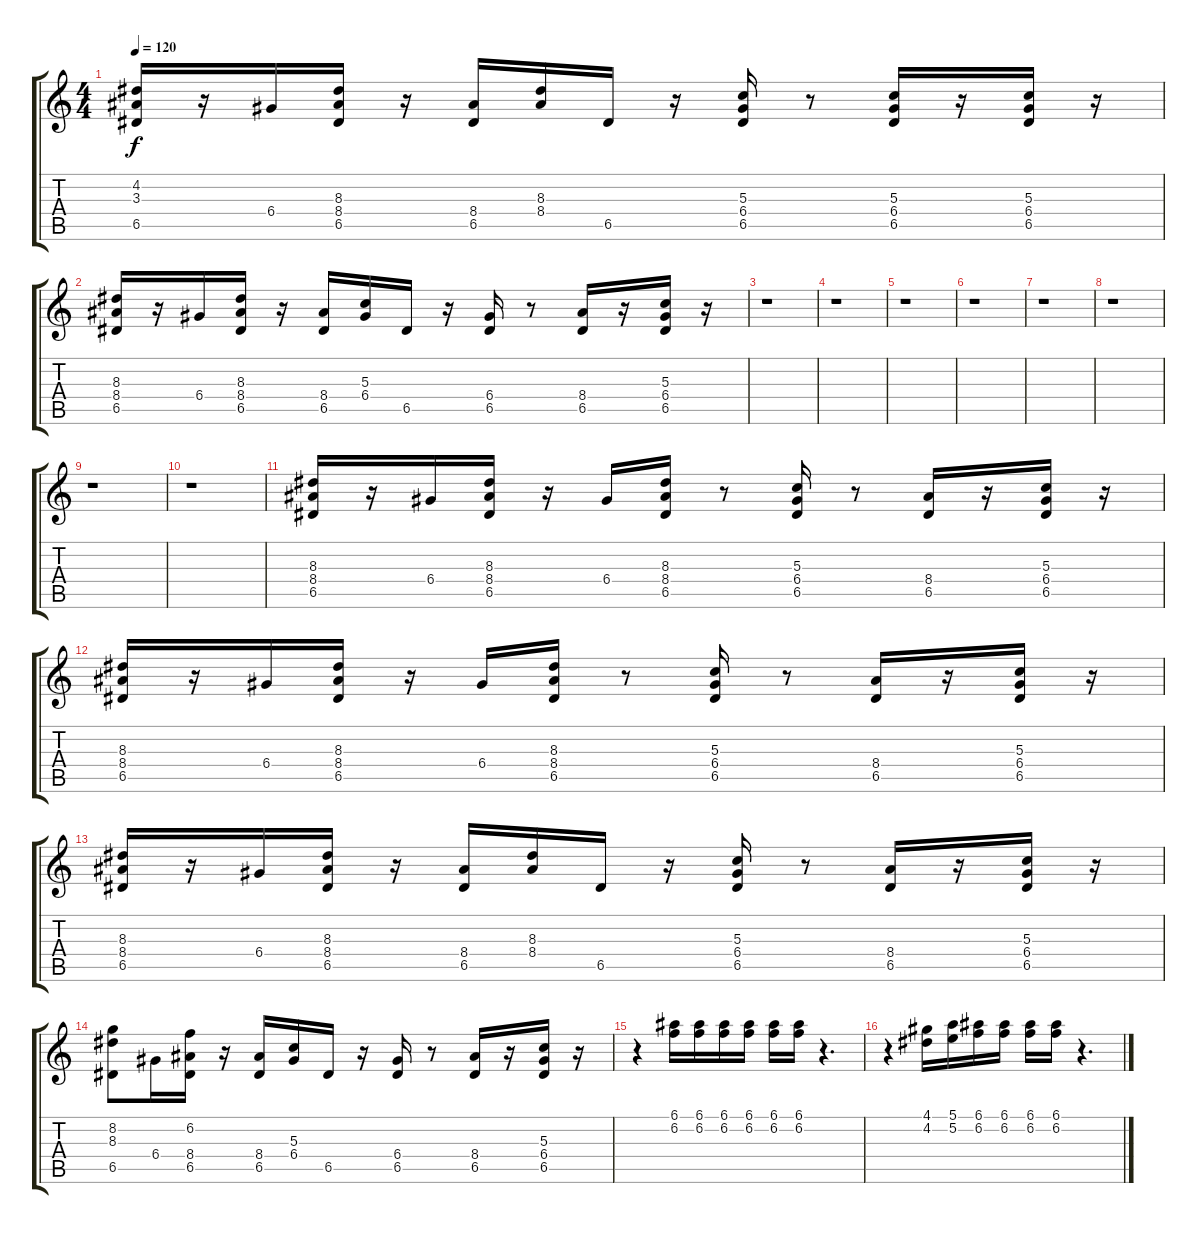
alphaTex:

\track "" {instrument electricguitarclean}
\staff {score tabs}
\tuning (E4 B3 G3 D3 A2 E2) {hide}
\ts (4 4)
\tempo 120
\clef g2
\ks c
(4.2 3.3 6.5).16{dy f} r.16 6.4.16 (8.3 8.4 6.5).16 r.16 (8.4 6.5).16 (8.3 8.4).16 6.5.16 r.16 (5.3 6.4 6.5).16 r.8 (5.3 6.4 6.5).16 r.16 (5.3 6.4 6.5).16 r.16 |
(8.3 8.4 6.5).16 r.16 6.4.16 (8.3 8.4 6.5).16 r.16 (8.4 6.5).16 (5.3 6.4).16 6.5.16 r.16 (6.4 6.5).16 r.8 (8.4 6.5).16 r.16 (5.3 6.4 6.5).16 r.16 |
r.1 |
r.1 |
r.1 |
r.1 |
r.1 |
r.1 |
r.1 |
r.1 |
(8.3 8.4 6.5).16 r.16 6.4.16 (8.3 8.4 6.5).16 r.16 6.4.16 (8.3 8.4 6.5).16 r.8 (5.3 6.4 6.5).16 r.8 (8.4 6.5).16 r.16 (5.3 6.4 6.5).16 r.16 |
(8.3 8.4 6.5).16 r.16 6.4.16 (8.3 8.4 6.5).16 r.16 6.4.16 (8.3 8.4 6.5).16 r.8 (5.3 6.4 6.5).16 r.8 (8.4 6.5).16 r.16 (5.3 6.4 6.5).16 r.16 |
(8.3 8.4 6.5).16 r.16 6.4.16 (8.3 8.4 6.5).16 r.16 (8.4 6.5).16 (8.3 8.4).16 6.5.16 r.16 (5.3 6.4 6.5).16 r.8 (8.4 6.5).16 r.16 (5.3 6.4 6.5).16 r.16 |
(8.2 8.3 6.5).8 6.4.16 (6.2 8.4 6.5).16 r.16 (8.4 6.5).16 (5.3 6.4).16 6.5.16 r.16 (6.4 6.5).16 r.8 (8.4 6.5).16 r.16 (5.3 6.4 6.5).16 r.16 |
r.4 (6.1 6.2).16 (6.1 6.2).16 (6.1 6.2).16 (6.1 6.2).16 (6.1 6.2).16 (6.1 6.2).16 r.4{d} |
r.4 (4.1 4.2).16 (5.1 5.2).16 (6.1 6.2).16 (6.1 6.2).16 (6.1 6.2).16 (6.1 6.2).16 r.4{d}
